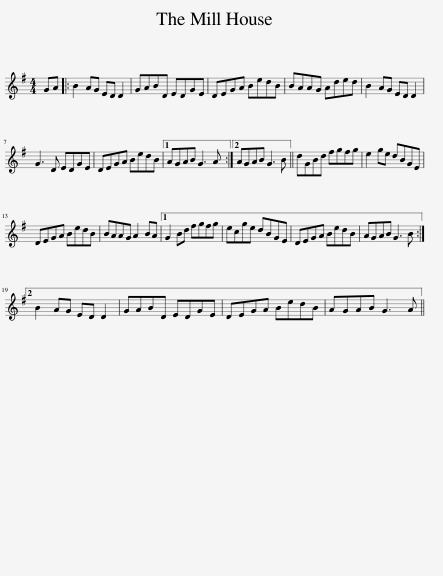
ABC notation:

X:1
L:1/8
M:4/4
I:linebreak $
K:G
V:1 treble
V:1
 GA |: B2 AG ED D2 | GABD EDGE | DEGA BedB | BAAG Aded | %5
 B2 AG ED D2 |$ G3 D EDGE | DEGA BedB |1 AGAB G3 A :|2 AGAB G3 B || %10
 dGBd fgfg | e2 ge dBGE |$ DEGA BedB | BAAG A2 BA |1 G2 Bd fgfg | %15
 ecge dBGE | DEGA BedB | AGAB G3 B :|2$ B2 AG ED D2 | GABD EDGE | %20
 DEGA BedB | AGAB G3 A || %22
